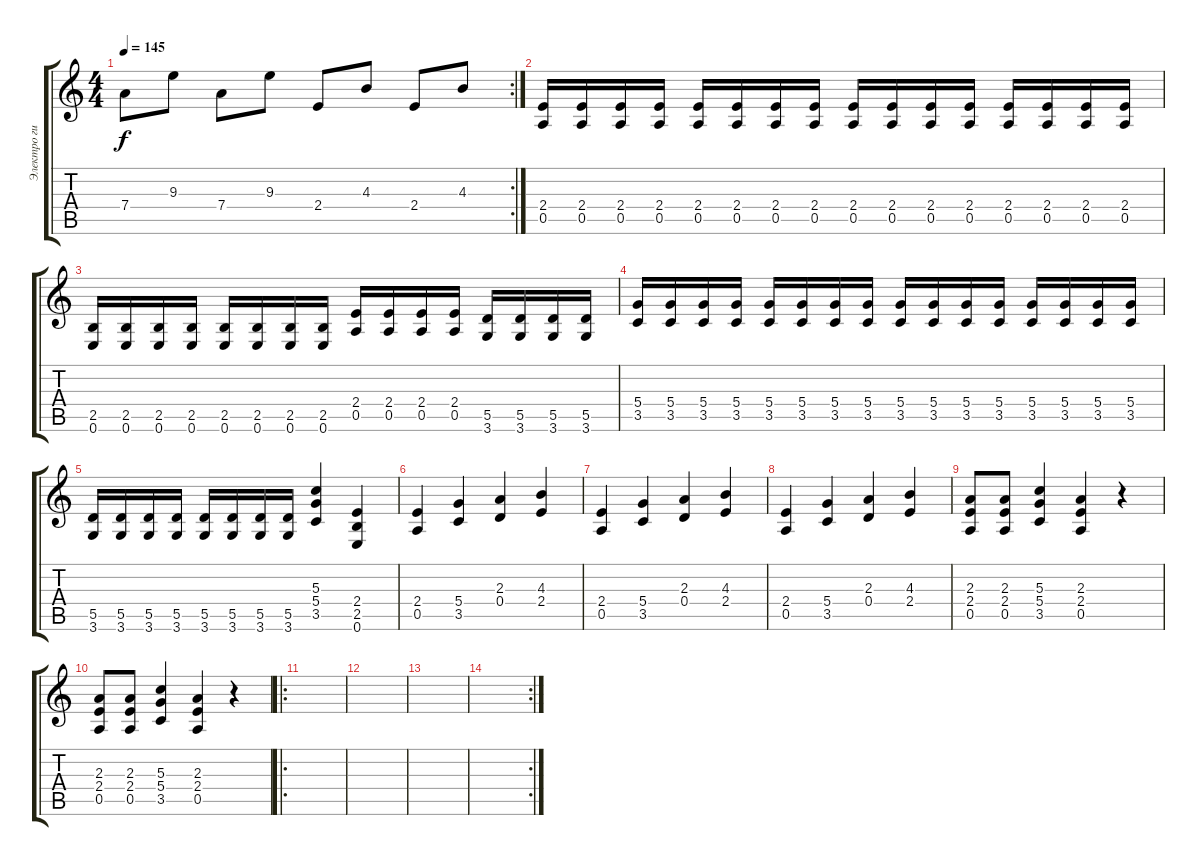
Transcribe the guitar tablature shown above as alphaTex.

\track ("Электро гитара" "Электро ги") {instrument overdrivenguitar}
\staff {score tabs}
\tuning (E4 B3 G3 D3 A2 E2) {hide}
\rc 2
\ts (4 4)
\tempo 145
\clef g2
\ks c
7.4.8{dy f} 9.3.8 7.4.8 9.3.8 2.4.8 4.3.8 2.4.8 4.3.8 |
(2.4 0.5).16 (2.4 0.5).16 (2.4 0.5).16 (2.4 0.5).16 (2.4 0.5).16 (2.4 0.5).16 (2.4 0.5).16 (2.4 0.5).16 (2.4 0.5).16 (2.4 0.5).16 (2.4 0.5).16 (2.4 0.5).16 (2.4 0.5).16 (2.4 0.5).16 (2.4 0.5).16 (2.4 0.5).16 |
(2.5 0.6).16 (2.5 0.6).16 (2.5 0.6).16 (2.5 0.6).16 (2.5 0.6).16 (2.5 0.6).16 (2.5 0.6).16 (2.5 0.6).16 (2.4 0.5).16 (2.4 0.5).16 (2.4 0.5).16 (2.4 0.5).16 (5.5 3.6).16 (5.5 3.6).16 (5.5 3.6).16 (5.5 3.6).16 |
(5.4 3.5).16 (5.4 3.5).16 (5.4 3.5).16 (5.4 3.5).16 (5.4 3.5).16 (5.4 3.5).16 (5.4 3.5).16 (5.4 3.5).16 (5.4 3.5).16 (5.4 3.5).16 (5.4 3.5).16 (5.4 3.5).16 (5.4 3.5).16 (5.4 3.5).16 (5.4 3.5).16 (5.4 3.5).16 |
(5.5 3.6).16 (5.5 3.6).16 (5.5 3.6).16 (5.5 3.6).16 (5.5 3.6).16 (5.5 3.6).16 (5.5 3.6).16 (5.5 3.6).16 (5.3 5.4 3.5).4 (2.4 2.5 0.6).4 |
(2.4 0.5).4 (5.4 3.5).4 (2.3 0.4).4 (4.3 2.4).4 |
(2.4 0.5).4 (5.4 3.5).4 (2.3 0.4).4 (4.3 2.4).4 |
(2.4 0.5).4 (5.4 3.5).4 (2.3 0.4).4 (4.3 2.4).4 |
(2.3 2.4 0.5).8 (2.3 2.4 0.5).8 (5.3 5.4 3.5).4 (2.3 2.4 0.5).4 r.4 |
(2.3 2.4 0.5).8 (2.3 2.4 0.5).8 (5.3 5.4 3.5).4 (2.3 2.4 0.5).4 r.4 |
\ro
|
|
|
\rc 2
